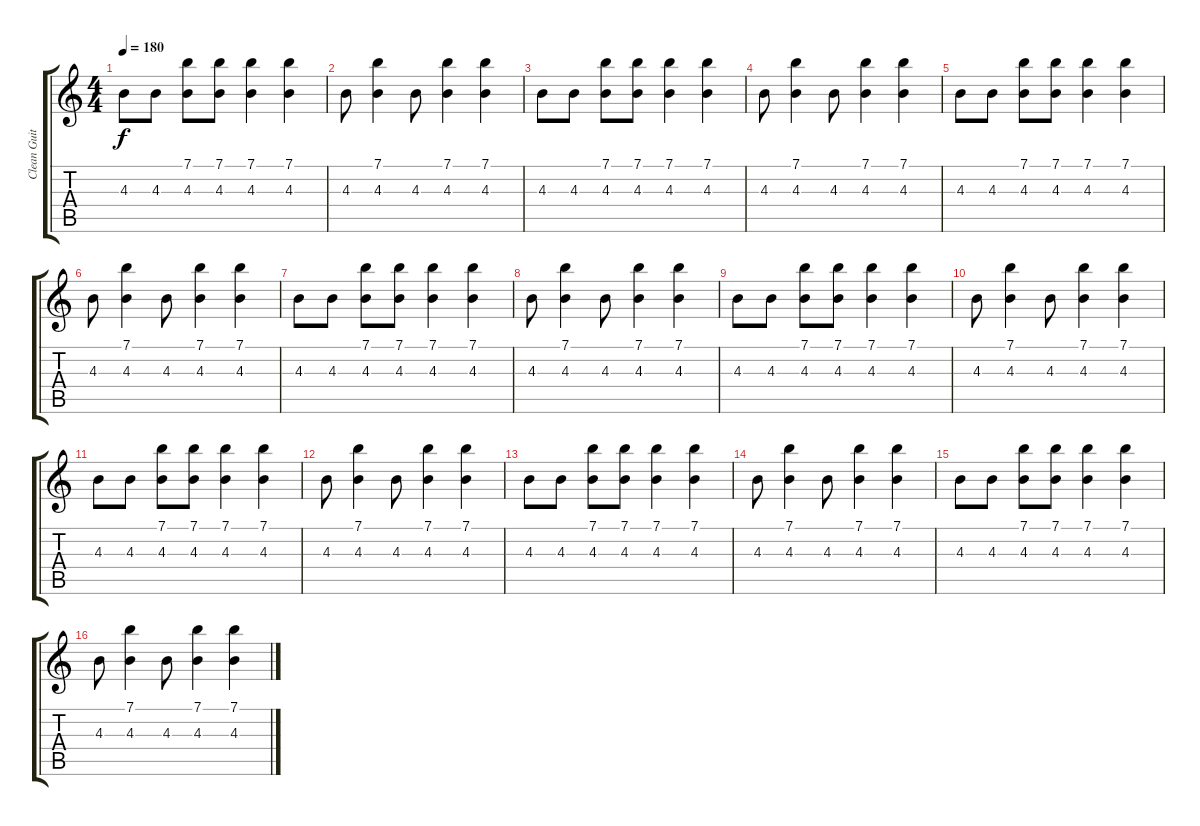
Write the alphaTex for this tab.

\track ("Clean Guitar 1" "Clean Guit") {instrument electricguitarclean}
\staff {score tabs}
\tuning (E4 B3 G3 D3 A2 E2) {hide}
\ts (4 4)
\tempo 180
\clef g2
\ks c
4.3.8{dy f instrument electricguitarclean} 4.3.8 (7.1 4.3).8 (7.1 4.3).8 (7.1 4.3).4 (7.1 4.3).4 |
4.3.8 (7.1 4.3).4 4.3.8 (7.1 4.3).4 (7.1 4.3).4 |
4.3.8 4.3.8 (7.1 4.3).8 (7.1 4.3).8 (7.1 4.3).4 (7.1 4.3).4 |
4.3.8 (7.1 4.3).4 4.3.8 (7.1 4.3).4 (7.1 4.3).4 |
4.3.8 4.3.8 (7.1 4.3).8 (7.1 4.3).8 (7.1 4.3).4 (7.1 4.3).4 |
4.3.8 (7.1 4.3).4 4.3.8 (7.1 4.3).4 (7.1 4.3).4 |
4.3.8 4.3.8 (7.1 4.3).8 (7.1 4.3).8 (7.1 4.3).4 (7.1 4.3).4 |
4.3.8 (7.1 4.3).4 4.3.8 (7.1 4.3).4 (7.1 4.3).4 |
4.3.8 4.3.8 (7.1 4.3).8 (7.1 4.3).8 (7.1 4.3).4 (7.1 4.3).4 |
4.3.8 (7.1 4.3).4 4.3.8 (7.1 4.3).4 (7.1 4.3).4 |
4.3.8 4.3.8 (7.1 4.3).8 (7.1 4.3).8 (7.1 4.3).4 (7.1 4.3).4 |
4.3.8 (7.1 4.3).4 4.3.8 (7.1 4.3).4 (7.1 4.3).4 |
4.3.8 4.3.8 (7.1 4.3).8 (7.1 4.3).8 (7.1 4.3).4 (7.1 4.3).4 |
4.3.8 (7.1 4.3).4 4.3.8 (7.1 4.3).4 (7.1 4.3).4 |
4.3.8 4.3.8 (7.1 4.3).8 (7.1 4.3).8 (7.1 4.3).4 (7.1 4.3).4 |
4.3.8 (7.1 4.3).4 4.3.8 (7.1 4.3).4 (7.1 4.3).4
